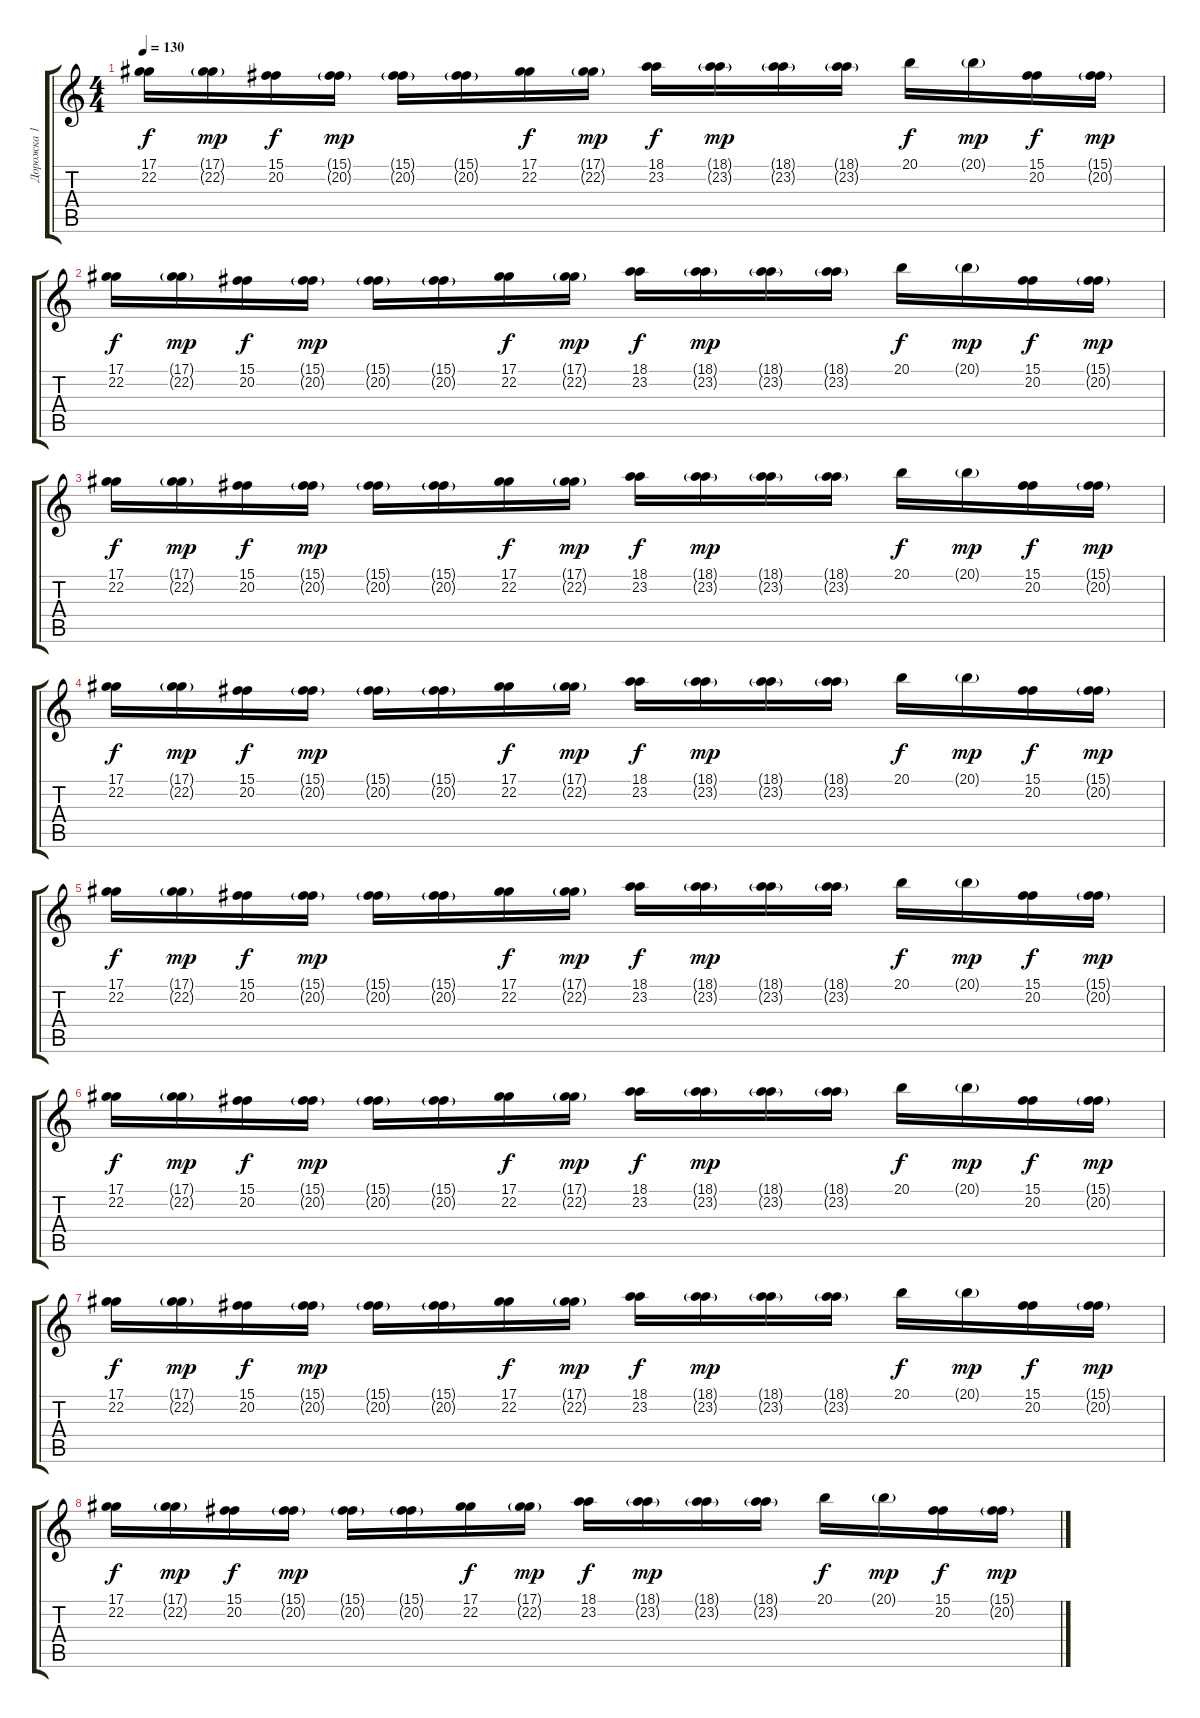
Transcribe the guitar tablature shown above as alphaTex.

\track ("Дорожка 1" "Дорожка 1") {instrument lead1square}
\staff {score tabs}
\tuning (Eb4 Bb3 Gb3 Db3 Ab2 Db2) {hide}
\ts (4 4)
\tempo 130
\clef g2
\ks c
(17.1 22.2).16{dy f} (17.1{g} 22.2{g}).16{dy mp} (15.1 20.2).16{dy f} (15.1{g} 20.2{g}).16{dy mp} (15.1{g} 20.2{g}).16 (15.1{g} 20.2{g}).16 (17.1 22.2).16{dy f} (17.1{g} 22.2{g}).16{dy mp} (18.1 23.2).16{dy f} (18.1{g} 23.2{g}).16{dy mp} (18.1{g} 23.2{g}).16 (18.1{g} 23.2{g}).16 20.1.16{dy f} 20.1{g}.16{dy mp} (15.1 20.2).16{dy f} (15.1{g} 20.2{g}).16{dy mp} |
(17.1 22.2).16{dy f} (17.1{g} 22.2{g}).16{dy mp} (15.1 20.2).16{dy f} (15.1{g} 20.2{g}).16{dy mp} (15.1{g} 20.2{g}).16 (15.1{g} 20.2{g}).16 (17.1 22.2).16{dy f} (17.1{g} 22.2{g}).16{dy mp} (18.1 23.2).16{dy f} (18.1{g} 23.2{g}).16{dy mp} (18.1{g} 23.2{g}).16 (18.1{g} 23.2{g}).16 20.1.16{dy f} 20.1{g}.16{dy mp} (15.1 20.2).16{dy f} (15.1{g} 20.2{g}).16{dy mp} |
(17.1 22.2).16{dy f} (17.1{g} 22.2{g}).16{dy mp} (15.1 20.2).16{dy f} (15.1{g} 20.2{g}).16{dy mp} (15.1{g} 20.2{g}).16 (15.1{g} 20.2{g}).16 (17.1 22.2).16{dy f} (17.1{g} 22.2{g}).16{dy mp} (18.1 23.2).16{dy f} (18.1{g} 23.2{g}).16{dy mp} (18.1{g} 23.2{g}).16 (18.1{g} 23.2{g}).16 20.1.16{dy f} 20.1{g}.16{dy mp} (15.1 20.2).16{dy f} (15.1{g} 20.2{g}).16{dy mp} |
(17.1 22.2).16{dy f} (17.1{g} 22.2{g}).16{dy mp} (15.1 20.2).16{dy f} (15.1{g} 20.2{g}).16{dy mp} (15.1{g} 20.2{g}).16 (15.1{g} 20.2{g}).16 (17.1 22.2).16{dy f} (17.1{g} 22.2{g}).16{dy mp} (18.1 23.2).16{dy f} (18.1{g} 23.2{g}).16{dy mp} (18.1{g} 23.2{g}).16 (18.1{g} 23.2{g}).16 20.1.16{dy f} 20.1{g}.16{dy mp} (15.1 20.2).16{dy f} (15.1{g} 20.2{g}).16{dy mp} |
(17.1 22.2).16{dy f} (17.1{g} 22.2{g}).16{dy mp} (15.1 20.2).16{dy f} (15.1{g} 20.2{g}).16{dy mp} (15.1{g} 20.2{g}).16 (15.1{g} 20.2{g}).16 (17.1 22.2).16{dy f} (17.1{g} 22.2{g}).16{dy mp} (18.1 23.2).16{dy f} (18.1{g} 23.2{g}).16{dy mp} (18.1{g} 23.2{g}).16 (18.1{g} 23.2{g}).16 20.1.16{dy f} 20.1{g}.16{dy mp} (15.1 20.2).16{dy f} (15.1{g} 20.2{g}).16{dy mp} |
(17.1 22.2).16{dy f} (17.1{g} 22.2{g}).16{dy mp} (15.1 20.2).16{dy f} (15.1{g} 20.2{g}).16{dy mp} (15.1{g} 20.2{g}).16 (15.1{g} 20.2{g}).16 (17.1 22.2).16{dy f} (17.1{g} 22.2{g}).16{dy mp} (18.1 23.2).16{dy f} (18.1{g} 23.2{g}).16{dy mp} (18.1{g} 23.2{g}).16 (18.1{g} 23.2{g}).16 20.1.16{dy f} 20.1{g}.16{dy mp} (15.1 20.2).16{dy f} (15.1{g} 20.2{g}).16{dy mp} |
(17.1 22.2).16{dy f} (17.1{g} 22.2{g}).16{dy mp} (15.1 20.2).16{dy f} (15.1{g} 20.2{g}).16{dy mp} (15.1{g} 20.2{g}).16 (15.1{g} 20.2{g}).16 (17.1 22.2).16{dy f} (17.1{g} 22.2{g}).16{dy mp} (18.1 23.2).16{dy f} (18.1{g} 23.2{g}).16{dy mp} (18.1{g} 23.2{g}).16 (18.1{g} 23.2{g}).16 20.1.16{dy f} 20.1{g}.16{dy mp} (15.1 20.2).16{dy f} (15.1{g} 20.2{g}).16{dy mp} |
(17.1 22.2).16{dy f} (17.1{g} 22.2{g}).16{dy mp} (15.1 20.2).16{dy f} (15.1{g} 20.2{g}).16{dy mp} (15.1{g} 20.2{g}).16 (15.1{g} 20.2{g}).16 (17.1 22.2).16{dy f} (17.1{g} 22.2{g}).16{dy mp} (18.1 23.2).16{dy f} (18.1{g} 23.2{g}).16{dy mp} (18.1{g} 23.2{g}).16 (18.1{g} 23.2{g}).16 20.1.16{dy f} 20.1{g}.16{dy mp} (15.1 20.2).16{dy f} (15.1{g} 20.2{g}).16{dy mp}
